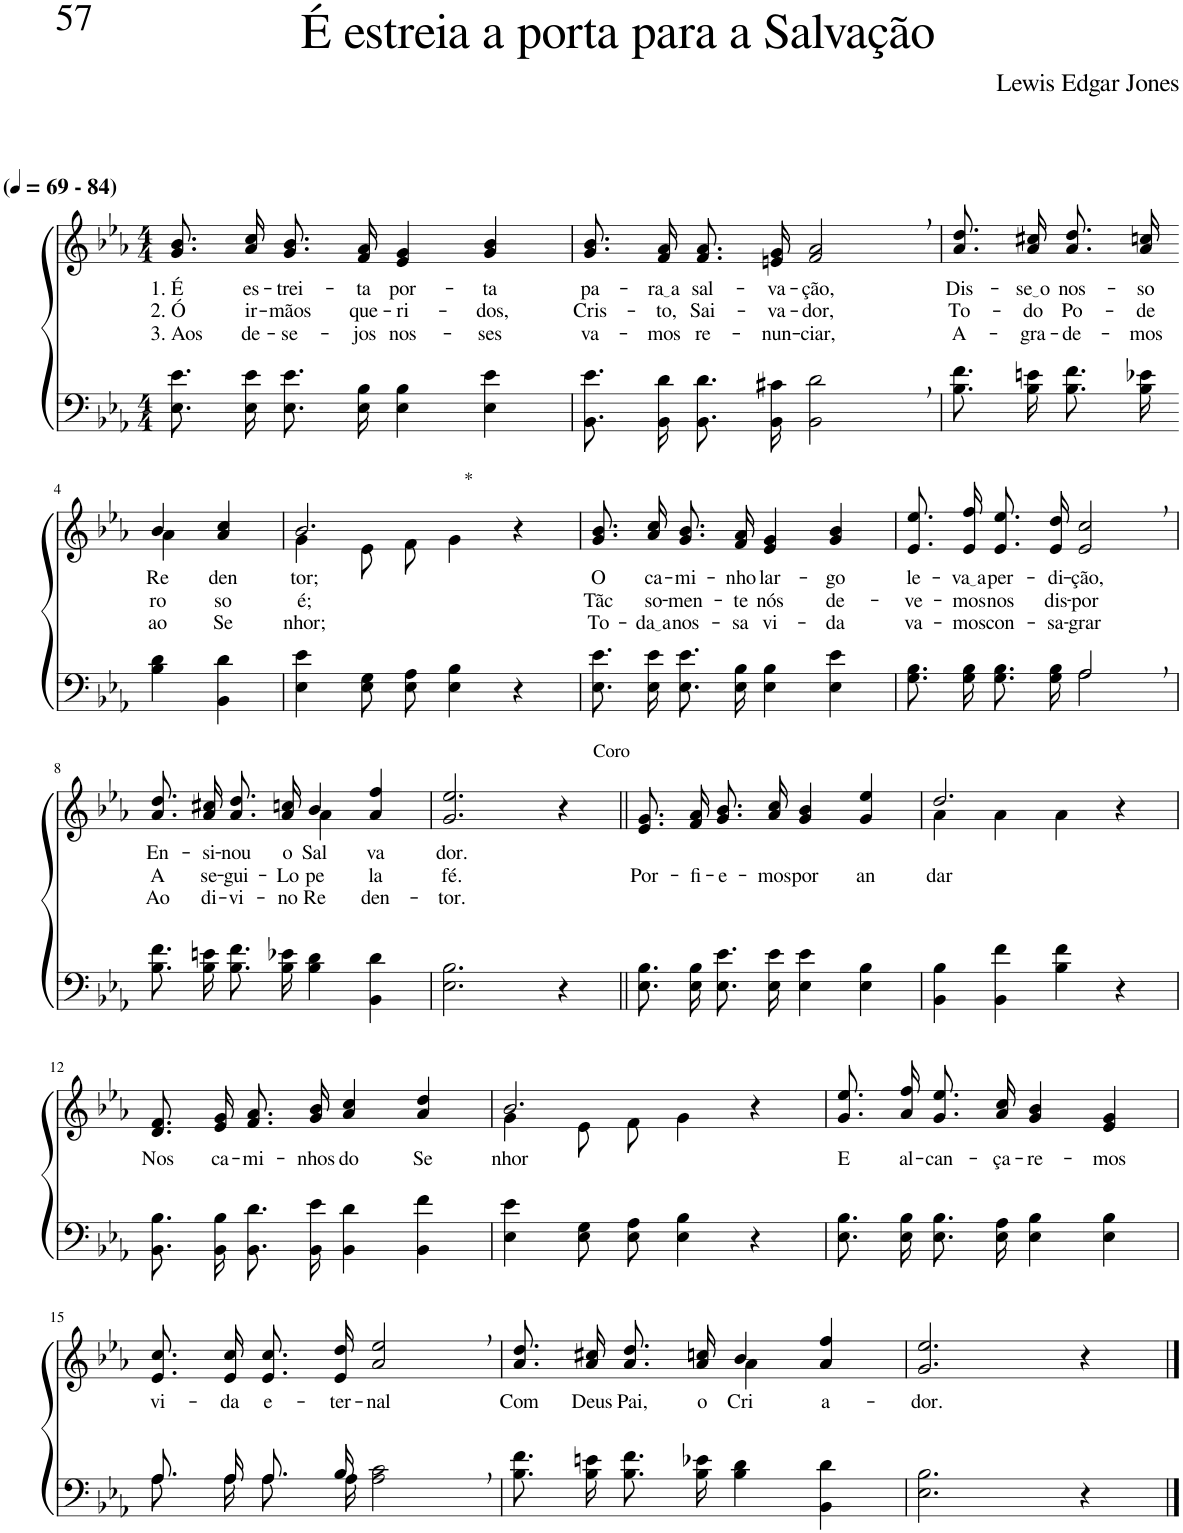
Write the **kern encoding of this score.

**kern	**kern	**text	**text	**text
*part2	*part1	*part1	*part1	*part1
*staff2	*staff1	*staff1	*staff1	*staff1
*I"Parte III e IV	*I"Parte I e II	*	*	*
*clefF4	*clefG2	*	*	*
*Trd1c2	*Trd1c2	*	*	*
*k[b-e-a-]	*k[b-e-a-]	*	*	*
*M4/4	*M4/4	*	*	*
*MM69	*MM69	*	*	*
=1	=1	=1	=1	=1
!	!LO:TX:a:B:t=(	!	!	!
!	!LO:TX:a:B:t=- 84)	!	!	!
!	!	!LO:LY:b	!LO:LY:b	!LO:LY:b
8.E-\ 8.e-\L	8.g/ 8.b-/L	1. É	2. Ó	3. Aos
!	!	!LO:LY:b	!LO:LY:b	!LO:LY:b
16E-\ 16e-\Jk	16a-/ 16cc/Jk	es-	ir-	de-
!	!	!LO:LY:b	!LO:LY:b	!LO:LY:b
8.E-\ 8.e-\L	8.g/ 8.b-/L	-trei-	-mãos	-se-
!	!	!LO:LY:b	!LO:LY:b	!LO:LY:b
16E-\ 16B-\Jk	16f/ 16a-/Jk	-ta	que-	-jos
!	!	!LO:LY:b	!LO:LY:b	!LO:LY:b
4E-\ 4B-\	4e-/ 4g/	por-	-ri-	nos-
!	!	!LO:LY:b	!LO:LY:b	!LO:LY:b
4E-\ 4e-\	4g/ 4b-/	-ta	-dos,	-ses
=2	=2	=2	=2	=2
!	!	!LO:LY:b	!LO:LY:b	!LO:LY:b
8.BB-\ 8.e-\L	8.g/ 8.b-/L	pa-	Cris-	va-
!	!	!LO:LY:b	!LO:LY:b	!LO:LY:b
16BB-\ 16d\Jk	16f/ 16a-/Jk	ra a	-to,	-mos
!	!	!LO:LY:b	!LO:LY:b	!LO:LY:b
8.BB-\ 8.d\L	8.f/ 8.a-/L	sal-	Sai-	re-
!	!	!LO:LY:b	!LO:LY:b	!LO:LY:b
16BB-\ 16c#X\Jk	16en/ 16g/Jk	-va-	-va-	-nun-
!	!	!LO:LY:b	!LO:LY:b	!LO:LY:b
2BB-\, 2d\,	2f/, 2a-/,	-ção,	-dor,	-ciar,
=3	=3	=3	=3	=3
!	!	!LO:LY:b	!LO:LY:b	!LO:LY:b
8.B-\ 8.f\L	8.a-\ 8.dd\L	Dis-	To-	A-
!	!	!LO:LY:b	!LO:LY:b	!LO:LY:b
16B-\ 16en\Jk	16a-\ 16cc#X\Jk	se o	-do	-gra-
!	!	!LO:LY:b	!LO:LY:b	!LO:LY:b
8.B-\ 8.f\L	8.a-\ 8.dd\L	nos-	Po-	-de-
!	!	!LO:LY:b	!LO:LY:b	!LO:LY:b
16B-\ 16e-X\Jk	16a-\ 16ccn\Jk	-so	-de-	-mos
!!LO:LB:g=z
=4-	=4-	=4-	=4-	=4-
*	*^	*	*	*
!	!	!	!LO:LY:b	!LO:LY:b	!LO:LY:b
4B-\ 4d\	4b-/	4a-\	Re-	-ro-	ao
!	!	!	!LO:LY:b	!LO:LY:b	!LO:LY:b
4BB-\ 4d\	4a-/ 4cc/	4ryy	-den-	-so	Se-
=5	=5	=5	=5	=5	=5
!	!	!	!LO:LY:b	!LO:LY:b	!LO:LY:b
4E-\ 4e-\	2.b-/	4g\	-tor;	é;	-nhor;
8E-\ 8G\L	.	8e-\L	.	.	.
8E-\ 8A-\J	.	8f\J	.	.	.
!	!	!LO:TX:a:t=*	!	!	!
4E-\ 4B-\	.	4g\	.	.	.
4r	4r	4ryy	.	.	.
=6	=6	=6	=6	=6	=6
!	!	!	!LO:LY:b	!LO:LY:b	!LO:LY:b
*	*v	*v	*	*	*
8.E-\ 8.e-\L	8.g/ 8.b-/L	O	Tãc	To-
!	!	!LO:LY:b	!LO:LY:b	!LO:LY:b
16E-\ 16e-\Jk	16a-/ 16cc/Jk	ca-	so-	da a
!	!	!LO:LY:b	!LO:LY:b	!LO:LY:b
8.E-\ 8.e-\L	8.g/ 8.b-/L	-mi-	-men-	nos-
!	!	!LO:LY:b	!LO:LY:b	!LO:LY:b
16E-\ 16B-\Jk	16f/ 16a-/Jk	-nho	-te	-sa
!	!	!LO:LY:b	!LO:LY:b	!LO:LY:b
4E-\ 4B-\	4e-/ 4g/	lar-	nós	vi-
!	!	!LO:LY:b	!LO:LY:b	!LO:LY:b
4E-\ 4e-\	4g/ 4b-/	-go	de-	-da
=7	=7	=7	=7	=7
*^	*	*	*	*
!	!	!	!LO:LY:b	!LO:LY:b	!LO:LY:b
2ryy	8.G\ 8.B-\L	8.e-\ 8.ee-\L	le-	-ve-	va-
!	!	!	!LO:LY:b	!LO:LY:b	!LO:LY:b
.	16G\ 16B-\Jk	16e-\ 16ff\Jk	va a	-mos	-mos
!	!	!	!LO:LY:b	!LO:LY:b	!LO:LY:b
.	8.G\ 8.B-\L	8.e-/ 8.ee-/L	per-	nos	con-
!	!	!	!LO:LY:b	!LO:LY:b	!LO:LY:b
.	16G\ 16B-\Jk	16e-/ 16dd/Jk	-di-	dis-	-sa-
!	!	!	!LO:LY:b	!LO:LY:b	!LO:LY:b
2A-,/	2A-\	2e-/, 2cc/,	-ção,	-por	-grar
!!LO:LB:g=z
=8	=8	=8	=8	=8	=8
!	!	!	!LO:LY:b	!LO:LY:b	!LO:LY:b
*v	*v	*^	*	*	*
8.B-\ 8.f\L	8.a-\ 8.dd\L	2ryy	En-	A	Ao
!	!	!	!LO:LY:b	!LO:LY:b	!LO:LY:b
16B-\ 16en\Jk	16a-\ 16cc#X\Jk	.	-si-	se-	di-
!	!	!	!LO:LY:b	!LO:LY:b	!LO:LY:b
8.B-\ 8.f\L	8.a-\ 8.dd\L	.	-nou	-gui-	-vi-
!	!	!	!LO:LY:b	!LO:LY:b	!LO:LY:b
16B-\ 16e-X\Jk	16a-\ 16ccn\Jk	.	o	-Lo	-no
!	!	!	!LO:LY:b	!LO:LY:b	!LO:LY:b
4B-\ 4d\	4b-/	4a-\	Sal-	pe-	Re-
!	!	!	!LO:LY:b	!LO:LY:b	!LO:LY:b
4BB-\ 4d\	4a-/ 4ff/	4ryy	-va	-la	-den-
=9	=9	=9	=9	=9	=9
!	!	!	!LO:LY:b	!LO:LY:b	!LO:LY:b
*	*v	*v	*	*	*
2.E-\ 2.B-\	2.g/ 2.ee-/	dor.	fé.	-tor.
!	!LO:TX:a:t=Coro	!	!	!
4r	4r	.	.	.
=10||	=10||	=10||	=10||	=10||
!	!	!	!LO:LY:b	!
8.E-\ 8.B-\L	8.e-/ 8.g/L	.	Por-	.
!	!	!	!LO:LY:b	!
16E-\ 16B-\Jk	16f/ 16a-/Jk	.	-fi-	.
!	!	!	!LO:LY:b	!
8.E-\ 8.e-\L	8.g/ 8.b-/L	.	-e-	.
!	!	!	!LO:LY:b	!
16E-\ 16e-\Jk	16a-/ 16cc/Jk	.	-mos	.
!	!	!	!LO:LY:b	!
4E-\ 4e-\	4g/ 4b-/	.	por	.
!	!	!	!LO:LY:b	!
4E-\ 4B-\	4g/ 4ee-/	.	an-	.
=11	=11	=11	=11	=11
*	*^	*	*	*
!	!	!	!	!LO:LY:b	!
4BB-\ 4B-\	2.dd/	4a-\	.	-dar	.
4BB-\ 4f\	.	4a-\	.	.	.
4B-\ 4f\	.	4a-\	.	.	.
4r	4r	4ryy	.	.	.
!!LO:LB:g=z
=12	=12	=12	=12	=12	=12
!	!	!	!LO:LY:b	!	!
*	*v	*v	*	*	*
8.BB-\ 8.B-\L	8.d/ 8.f/L	Nos	.	.
!	!	!LO:LY:b	!	!
16BB-\ 16B-\Jk	16e-/ 16g/Jk	ca-	.	.
!	!	!LO:LY:b	!	!
8.BB-\ 8.d\L	8.f/ 8.a-/L	-mi-	.	.
!	!	!LO:LY:b	!	!
16BB-\ 16e-\Jk	16g/ 16b-/Jk	-nhos	.	.
!	!	!LO:LY:b	!	!
4BB-\ 4d\	4a-/ 4cc/	do	.	.
!	!	!LO:LY:b	!	!
4BB-\ 4f\	4a-/ 4dd/	Se-	.	.
=13	=13	=13	=13	=13
*	*^	*	*	*
!	!	!	!LO:LY:b	!	!
4E-\ 4e-\	2.b-/	4g\	-nhor	.	.
8E-\ 8G\L	.	8e-\L	.	.	.
8E-\ 8A-\J	.	8f\J	.	.	.
4E-\ 4B-\	.	4g\	.	.	.
4r	4r	4ryy	.	.	.
=14	=14	=14	=14	=14	=14
!	!	!	!LO:LY:b	!	!
*	*v	*v	*	*	*
8.E-\ 8.B-\L	8.g\ 8.ee-\L	E	.	.
!	!	!LO:LY:b	!	!
16E-\ 16B-\Jk	16a-\ 16ff\Jk	al-	.	.
!	!	!LO:LY:b	!	!
8.E-\ 8.B-\L	8.g/ 8.ee-/L	-can-	.	.
!	!	!LO:LY:b	!	!
16E-\ 16A-\Jk	16a-/ 16cc/Jk	-ça-	.	.
!	!	!LO:LY:b	!	!
4E-\ 4B-\	4g/ 4b-/	-re-	.	.
!	!	!LO:LY:b	!	!
4E-\ 4B-\	4e-/ 4g/	-mos	.	.
!!LO:LB:g=z
=15	=15	=15	=15	=15
*^	*	*	*	*
!	!	!	!LO:LY:b	!	!
8.A-/L	8.A-\L	8.e-/ 8.cc/L	vi-	.	.
!	!	!	!LO:LY:b	!	!
16A-/Jk	16A-\Jk	16e-/ 16cc/Jk	-da	.	.
!	!	!	!LO:LY:b	!	!
8.A-/L	8.A-\L	8.e-/ 8.cc/L	e-	.	.
!	!	!	!LO:LY:b	!	!
16B-/Jk	16A-\Jk	16e-/ 16dd/Jk	-ter-	.	.
!	!	!	!LO:LY:b	!	!
2A-\, 2c\,	2ryy	2a-/, 2ee-/,	-nal	.	.
=16	=16	=16	=16	=16	=16
!	!	!	!LO:LY:b	!	!
*v	*v	*^	*	*	*
8.B-\ 8.f\L	8.a-\ 8.dd\L	2ryy	Com	.	.
!	!	!	!LO:LY:b	!	!
16B-\ 16en\Jk	16a-\ 16cc#X\Jk	.	Deus	.	.
!	!	!	!LO:LY:b	!	!
8.B-\ 8.f\L	8.a-\ 8.dd\L	.	Pai,	.	.
!	!	!	!LO:LY:b	!	!
16B-\ 16e-X\Jk	16a-\ 16ccn\Jk	.	o	.	.
!	!	!	!LO:LY:b	!	!
4B-\ 4d\	4b-/	4a-\	Cri	.	.
!	!	!	!LO:LY:b	!	!
4BB-\ 4d\	4a-/ 4ff/	4ryy	a-	.	.
=17	=17	=17	=17	=17	=17
!	!	!	!LO:LY:b	!	!
*	*v	*v	*	*	*
2.E-\ 2.B-\	2.g/ 2.ee-/	-dor.	.	.
4r	4r	.	.	.
==	==	==	==	==
*-	*-	*-	*-	*-
